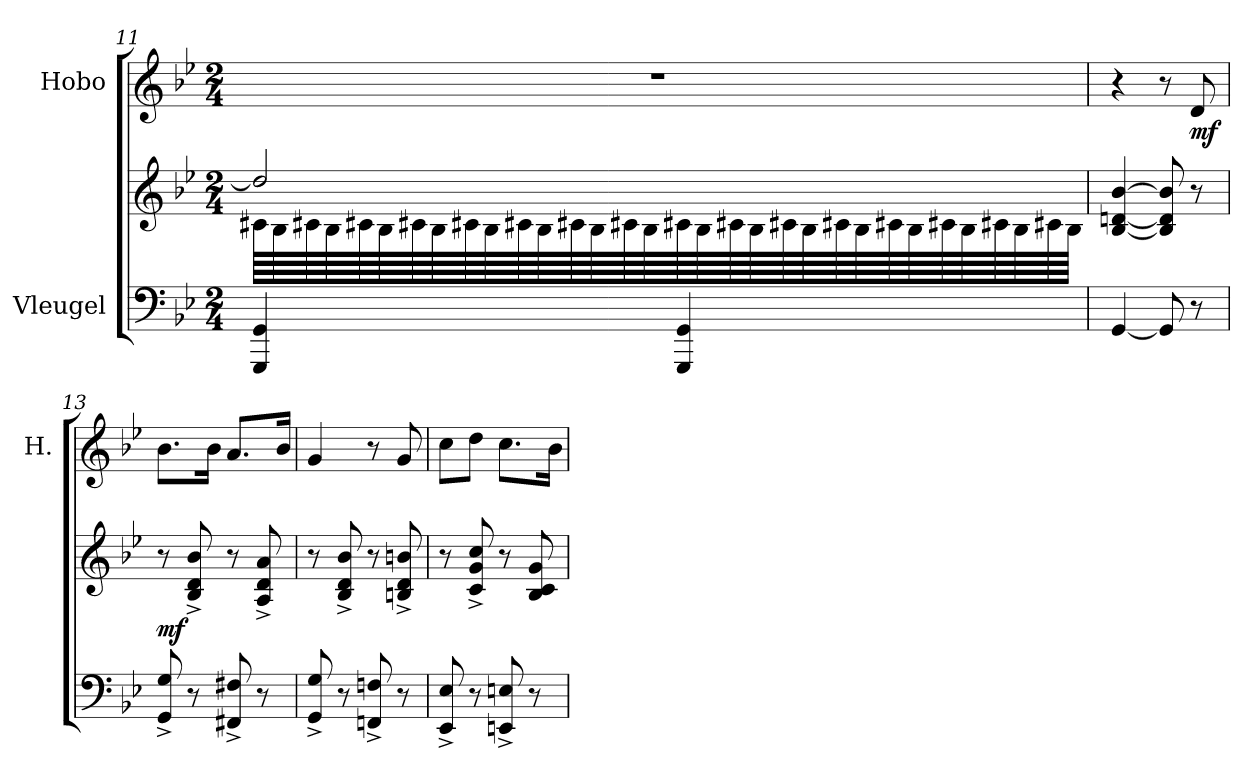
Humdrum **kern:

**kern	**kern	**dynam	**kern	**dynam
*part2	*part2	*part2	*part1	*part1
*staff3	*staff2	*staff2/3	*staff1	*staff1
*I"Vleugel	*	*	*I"Hobo	*
*	*	*	*I'H.	*
*clefF4	*clefG2	*	*clefG2	*
*k[b-e-]	*k[b-e-]	*	*k[b-e-]	*
*M2/4	*M2/4	*	*M2/4	*
=11	=11	=11	=11	=11
*	*^	*	*	*
*	*tremolo	*	*	*	*
4GGG/ 4GG/	2dd-/]	64c#X\LLLL	.	2r	.
.	.	64B-\	.	.	.
.	.	64c#X\	.	.	.
.	.	64B-\	.	.	.
.	.	64c#X\	.	.	.
.	.	64B-\	.	.	.
.	.	64c#X\	.	.	.
.	.	64B-\	.	.	.
.	.	64c#X\	.	.	.
.	.	64B-\	.	.	.
.	.	64c#X\	.	.	.
.	.	64B-\	.	.	.
.	.	64c#X\	.	.	.
.	.	64B-\	.	.	.
.	.	64c#X\	.	.	.
.	.	64B-\	.	.	.
4GGG/ 4GG/	.	64c#X\	.	.	.
.	.	64B-\	.	.	.
.	.	64c#X\	.	.	.
.	.	64B-\	.	.	.
.	.	64c#X\	.	.	.
.	.	64B-\	.	.	.
.	.	64c#X\	.	.	.
.	.	64B-\	.	.	.
.	.	64c#X\	.	.	.
.	.	64B-\	.	.	.
.	.	64c#X\	.	.	.
.	.	64B-\	.	.	.
.	.	64c#X\	.	.	.
.	.	64B-\	.	.	.
.	.	64c#X\	.	.	.
.	.	64B-\JJJJ	.	.	.
*	*Xtremolo	*	*	*	*
*	*v	*v	*	*	*
=12	=12	=12	=12	=12
[4GG/	[4B-/ [4dn/ [4b-/	.	4r	.
.	.	.	.	.
.	.	.	.	.
.	.	.	.	.
.	.	.	.	.
.	.	.	.	.
.	.	.	.	.
.	.	.	.	.
.	.	.	.	.
.	.	.	.	.
.	.	.	.	.
.	.	.	.	.
.	.	.	.	.
.	.	.	.	.
.	.	.	.	.
.	.	.	.	.
8GG/]	8B-/] 8d/] 8b-/]	.	8r	.
!	!	!	!	!LO:DY:b
8r	8r	.	8d/	mf
=13	=13	=13	=13	=13
*	*	*	*MM58	*
!	!	!LO:DY:b	!	!
8GG/^ 8G/^	8r	mf	8.b-\L	.
8r	8B-/^ 8d/^ 8b-/^	.	.	.
.	.	.	16b-\Jk	.
8FF#X/^ 8F#X/^	8r	.	8.a/L	.
8r	8A/^ 8d/^ 8a/^	.	.	.
.	.	.	16b-/Jk	.
=14	=14	=14	=14	=14
8GG/^ 8G/^	8r	.	4g/	.
8r	8B-/^ 8d/^ 8b-/^	.	.	.
8FFn/^ 8Fn/^	8r	.	8r	.
8r	8Bn/^ 8d/^ 8bn/^	.	8g/	.
=15	=15	=15	=15	=15
8EE-/^ 8E-/^	8r	.	8cc\L	.
8r	8c/^ 8g/^ 8cc/^	.	8dd\J	.
8EEn/^ 8En/^	8r	.	8.cc\L	.
8r	8B-/ 8c/ 8g/	.	.	.
.	.	.	16b-\Jk	.
=	=	=	=	=
*-	*-	*-	*-	*-
